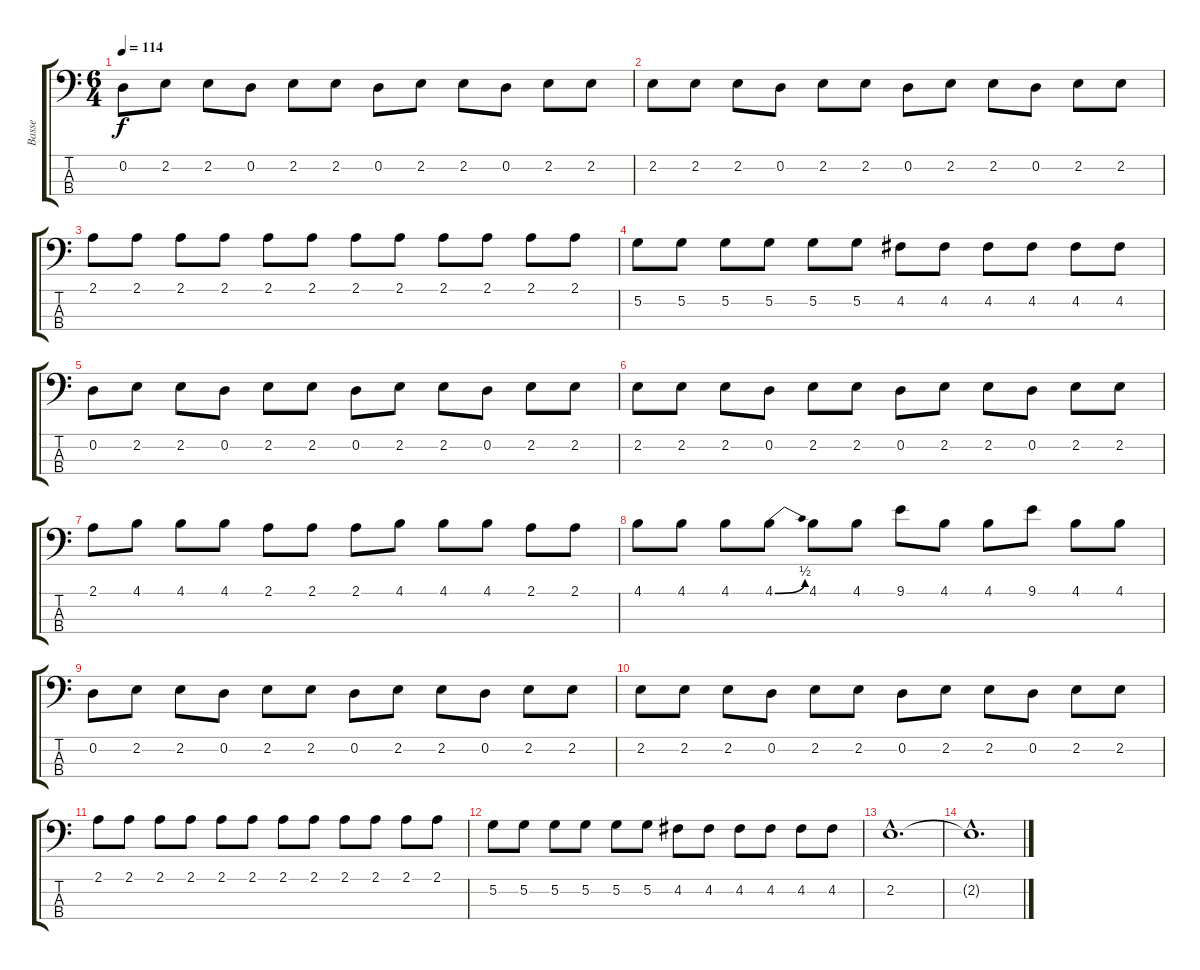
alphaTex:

\track ("Basse" "Basse") {instrument electricbassfinger}
\staff {score tabs}
\tuning (G2 D2 A1 E1) {hide}
\ts (6 4)
\tempo 114
\clef f4
\ks c
0.2.8{dy f} 2.2.8 2.2.8 0.2.8 2.2.8 2.2.8 0.2.8 2.2.8 2.2.8 0.2.8 2.2.8 2.2.8 |
2.2.8 2.2.8 2.2.8 0.2.8 2.2.8 2.2.8 0.2.8 2.2.8 2.2.8 0.2.8 2.2.8 2.2.8 |
2.1.8 2.1.8 2.1.8 2.1.8 2.1.8 2.1.8 2.1.8 2.1.8 2.1.8 2.1.8 2.1.8 2.1.8 |
5.2.8 5.2.8 5.2.8 5.2.8 5.2.8 5.2.8 4.2.8 4.2.8 4.2.8 4.2.8 4.2.8 4.2.8 |
0.2.8 2.2.8 2.2.8 0.2.8 2.2.8 2.2.8 0.2.8 2.2.8 2.2.8 0.2.8 2.2.8 2.2.8 |
2.2.8 2.2.8 2.2.8 0.2.8 2.2.8 2.2.8 0.2.8 2.2.8 2.2.8 0.2.8 2.2.8 2.2.8 |
2.1.8 4.1.8 4.1.8 4.1.8 2.1.8 2.1.8 2.1.8 4.1.8 4.1.8 4.1.8 2.1.8 2.1.8 |
4.1.8 4.1.8 4.1.8 4.1{be (bend 0 0 60 2)}.8 4.1.8 4.1.8 9.1.8 4.1.8 4.1.8 9.1.8 4.1.8 4.1.8 |
0.2.8 2.2.8 2.2.8 0.2.8 2.2.8 2.2.8 0.2.8 2.2.8 2.2.8 0.2.8 2.2.8 2.2.8 |
2.2.8 2.2.8 2.2.8 0.2.8 2.2.8 2.2.8 0.2.8 2.2.8 2.2.8 0.2.8 2.2.8 2.2.8 |
2.1.8 2.1.8 2.1.8 2.1.8 2.1.8 2.1.8 2.1.8 2.1.8 2.1.8 2.1.8 2.1.8 2.1.8 |
5.2.8 5.2.8 5.2.8 5.2.8 5.2.8 5.2.8 4.2.8 4.2.8 4.2.8 4.2.8 4.2.8 4.2.8 |
2.2{hac}.1{d} |
2.2{hac t}.1{d}
